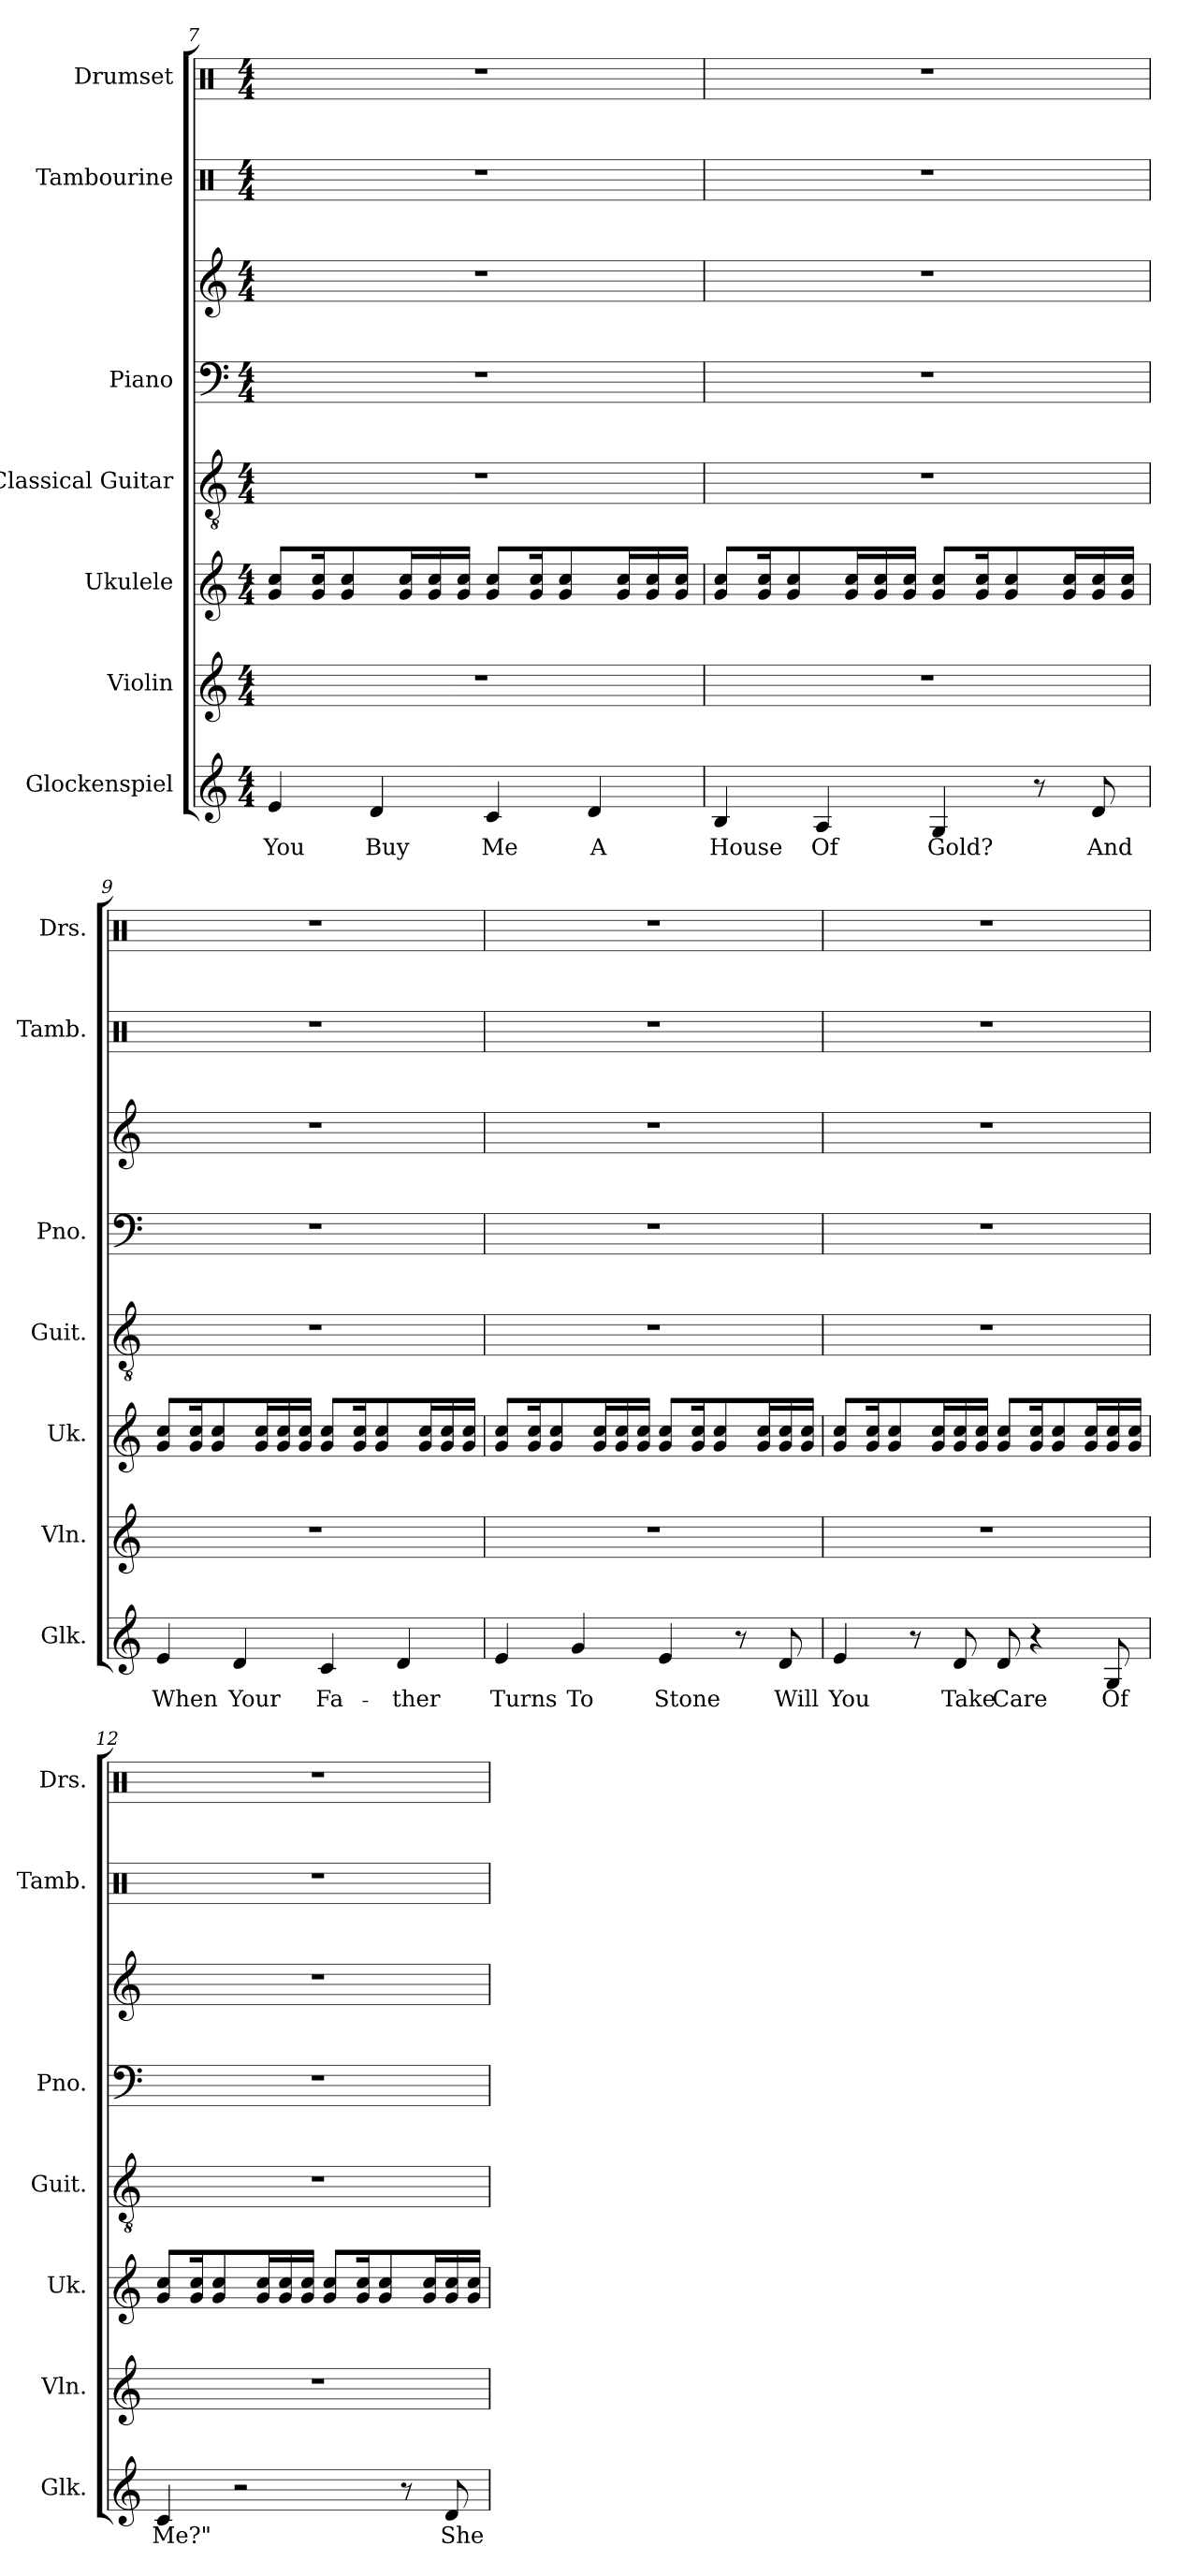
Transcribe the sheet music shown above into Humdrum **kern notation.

**kern	**text	**kern	**kern	**kern	**kern	**kern	**kern	**kern
*part7	*part7	*part6	*part5	*part4	*part3	*part3	*part2	*part1
*staff8	*staff8	*staff7	*staff6	*staff5	*staff4	*staff3	*staff2	*staff1
*I"Glockenspiel	*	*I"Violin	*I"Ukulele	*I"Classical Guitar	*I"Piano	*	*I"Tambourine	*I"Drumset
*I'Glk.	*	*I'Vln.	*I'Uk.	*I'Guit.	*I'Pno.	*	*I'Tamb.	*I'Drs.
!!LO:PB:g=z
*clefG2	*	*clefG2	*clefG2	*clefGv2	*clefF4	*clefG2	*clefX	*clefX
*ITrd-14c-24	*	*	*	*	*	*	*	*
*k[]	*	*k[]	*k[]	*k[]	*k[]	*k[]	*k[]	*k[]
*M4/4	*	*M4/4	*M4/4	*M4/4	*M4/4	*M4/4	*M4/4	*M4/4
=7	=7	=7	=7	=7	=7	=7	=7	=7
4eee/	You	1r	8g/ 8cc/L	1r	1r	1r	1r	1r
.	.	.	16g/ 16cc/K	.	.	.	.	.
.	.	.	8g/ 8cc/	.	.	.	.	.
4ddd/	Buy	.	.	.	.	.	.	.
.	.	.	16g/ 16cc/L	.	.	.	.	.
.	.	.	16g/ 16cc/	.	.	.	.	.
.	.	.	16g/ 16cc/JJ	.	.	.	.	.
4ccc/	Me	.	8g/ 8cc/L	.	.	.	.	.
.	.	.	16g/ 16cc/K	.	.	.	.	.
.	.	.	8g/ 8cc/	.	.	.	.	.
4ddd/	A	.	.	.	.	.	.	.
.	.	.	16g/ 16cc/L	.	.	.	.	.
.	.	.	16g/ 16cc/	.	.	.	.	.
.	.	.	16g/ 16cc/JJ	.	.	.	.	.
=8	=8	=8	=8	=8	=8	=8	=8	=8
4bb/	House	1r	8g/ 8cc/L	1r	1r	1r	1r	1r
.	.	.	16g/ 16cc/K	.	.	.	.	.
.	.	.	8g/ 8cc/	.	.	.	.	.
4aa/	Of	.	.	.	.	.	.	.
.	.	.	16g/ 16cc/L	.	.	.	.	.
.	.	.	16g/ 16cc/	.	.	.	.	.
.	.	.	16g/ 16cc/JJ	.	.	.	.	.
4gg/	Gold?	.	8g/ 8cc/L	.	.	.	.	.
.	.	.	16g/ 16cc/K	.	.	.	.	.
.	.	.	8g/ 8cc/	.	.	.	.	.
8r	.	.	.	.	.	.	.	.
.	.	.	16g/ 16cc/L	.	.	.	.	.
8ddd/	And	.	16g/ 16cc/	.	.	.	.	.
.	.	.	16g/ 16cc/JJ	.	.	.	.	.
=9	=9	=9	=9	=9	=9	=9	=9	=9
4eee/	When	1r	8g/ 8cc/L	1r	1r	1r	1r	1r
.	.	.	16g/ 16cc/K	.	.	.	.	.
.	.	.	8g/ 8cc/	.	.	.	.	.
4ddd/	Your	.	.	.	.	.	.	.
.	.	.	16g/ 16cc/L	.	.	.	.	.
.	.	.	16g/ 16cc/	.	.	.	.	.
.	.	.	16g/ 16cc/JJ	.	.	.	.	.
4ccc/	Fa-	.	8g/ 8cc/L	.	.	.	.	.
.	.	.	16g/ 16cc/K	.	.	.	.	.
.	.	.	8g/ 8cc/	.	.	.	.	.
4ddd/	-ther	.	.	.	.	.	.	.
.	.	.	16g/ 16cc/L	.	.	.	.	.
.	.	.	16g/ 16cc/	.	.	.	.	.
.	.	.	16g/ 16cc/JJ	.	.	.	.	.
!!LO:PB:g=z
=10	=10	=10	=10	=10	=10	=10	=10	=10
4eee/	Turns	1r	8g/ 8cc/L	1r	1r	1r	1r	1r
.	.	.	16g/ 16cc/K	.	.	.	.	.
.	.	.	8g/ 8cc/	.	.	.	.	.
4ggg/	To	.	.	.	.	.	.	.
.	.	.	16g/ 16cc/L	.	.	.	.	.
.	.	.	16g/ 16cc/	.	.	.	.	.
.	.	.	16g/ 16cc/JJ	.	.	.	.	.
4eee/	Stone	.	8g/ 8cc/L	.	.	.	.	.
.	.	.	16g/ 16cc/K	.	.	.	.	.
.	.	.	8g/ 8cc/	.	.	.	.	.
8r	.	.	.	.	.	.	.	.
.	.	.	16g/ 16cc/L	.	.	.	.	.
8ddd/	Will	.	16g/ 16cc/	.	.	.	.	.
.	.	.	16g/ 16cc/JJ	.	.	.	.	.
=11	=11	=11	=11	=11	=11	=11	=11	=11
4eee/	You	1r	8g/ 8cc/L	1r	1r	1r	1r	1r
.	.	.	16g/ 16cc/K	.	.	.	.	.
.	.	.	8g/ 8cc/	.	.	.	.	.
8r	.	.	.	.	.	.	.	.
.	.	.	16g/ 16cc/L	.	.	.	.	.
8ddd/	Take	.	16g/ 16cc/	.	.	.	.	.
.	.	.	16g/ 16cc/JJ	.	.	.	.	.
8ddd/	Care	.	8g/ 8cc/L	.	.	.	.	.
4r	.	.	16g/ 16cc/K	.	.	.	.	.
.	.	.	8g/ 8cc/	.	.	.	.	.
.	.	.	16g/ 16cc/L	.	.	.	.	.
8gg/	Of	.	16g/ 16cc/	.	.	.	.	.
.	.	.	16g/ 16cc/JJ	.	.	.	.	.
=12	=12	=12	=12	=12	=12	=12	=12	=12
4ccc/	Me?"	1r	8g/ 8cc/L	1r	1r	1r	1r	1r
.	.	.	16g/ 16cc/K	.	.	.	.	.
.	.	.	8g/ 8cc/	.	.	.	.	.
2r	.	.	.	.	.	.	.	.
.	.	.	16g/ 16cc/L	.	.	.	.	.
.	.	.	16g/ 16cc/	.	.	.	.	.
.	.	.	16g/ 16cc/JJ	.	.	.	.	.
.	.	.	8g/ 8cc/L	.	.	.	.	.
.	.	.	16g/ 16cc/K	.	.	.	.	.
.	.	.	8g/ 8cc/	.	.	.	.	.
8r	.	.	.	.	.	.	.	.
.	.	.	16g/ 16cc/L	.	.	.	.	.
8ddd/	She	.	16g/ 16cc/	.	.	.	.	.
.	.	.	16g/ 16cc/JJ	.	.	.	.	.
=	=	=	=	=	=	=	=	=
*-	*-	*-	*-	*-	*-	*-	*-	*-
